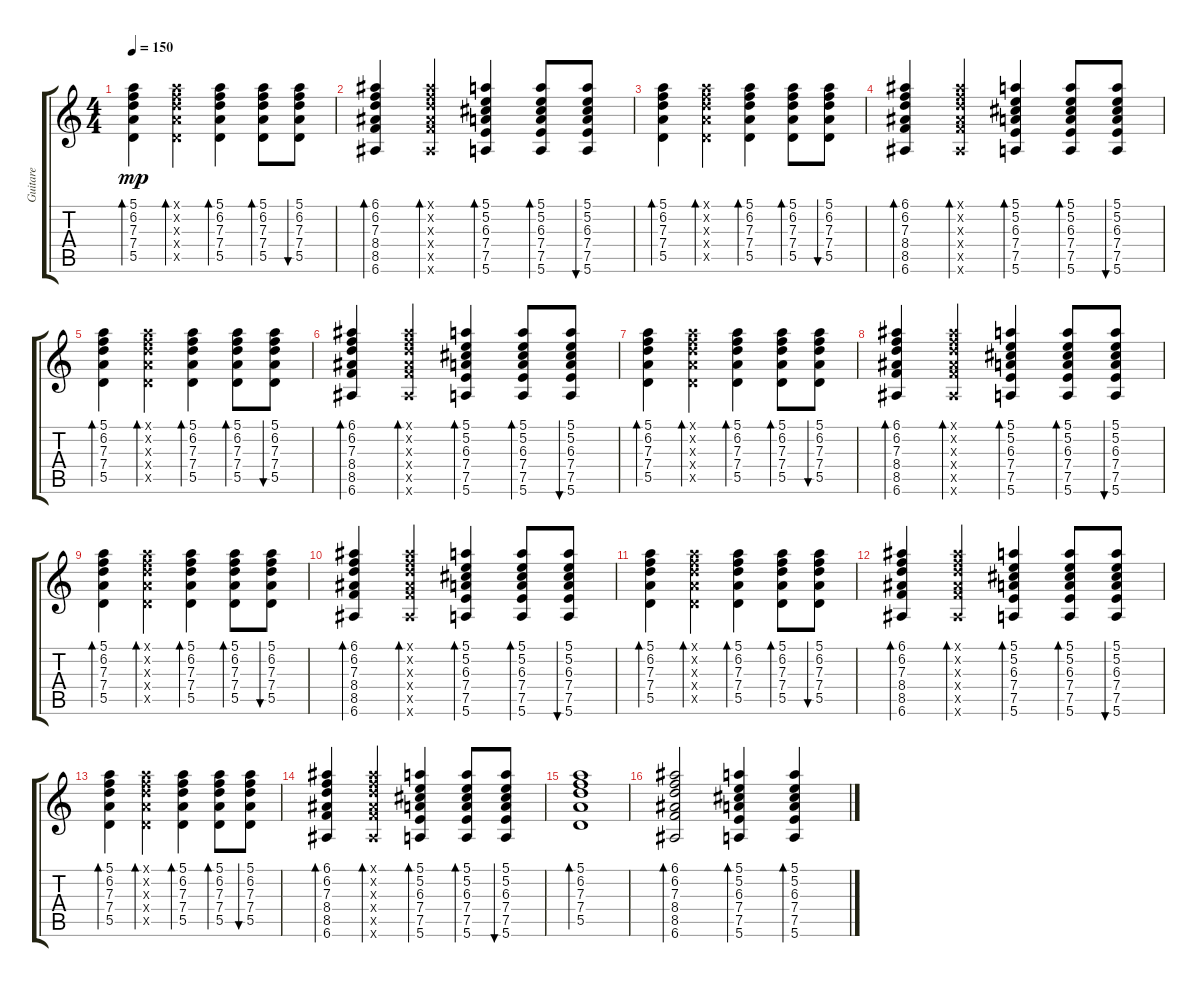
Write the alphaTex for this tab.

\track ("Guitare" "Guitare") {instrument acousticguitarsteel}
\staff {score tabs}
\tuning (E4 B3 G3 D3 A2 E2) {hide}
\ts (4 4)
\tempo 150
\clef g2
\ks c
(5.1 6.2 7.3 7.4 5.5).4{bd 60 dy mp} (5.1{x} 6.2{x} 7.3{x} 7.4{x} 5.5{x}).4{bd 60} (5.1 6.2 7.3 7.4 5.5).4{bd 60} (5.1 6.2 7.3 7.4 5.5).8{bd 60} (5.1 6.2 7.3 7.4 5.5).8{bu 60} |
(6.1 6.2 7.3 8.4 8.5 6.6).4{bd 60} (6.1{x} 6.2{x} 7.3{x} 8.4{x} 8.5{x} 6.6{x}).4{bd 60} (5.1 5.2 6.3 7.4 7.5 5.6).4{bd 60} (5.1 5.2 6.3 7.4 7.5 5.6).8{bd 60} (5.1 5.2 6.3 7.4 7.5 5.6).8{bu 60} |
(5.1 6.2 7.3 7.4 5.5).4{bd 60} (5.1{x} 6.2{x} 7.3{x} 7.4{x} 5.5{x}).4{bd 60} (5.1 6.2 7.3 7.4 5.5).4{bd 60} (5.1 6.2 7.3 7.4 5.5).8{bd 60} (5.1 6.2 7.3 7.4 5.5).8{bu 60} |
(6.1 6.2 7.3 8.4 8.5 6.6).4{bd 60} (6.1{x} 6.2{x} 7.3{x} 8.4{x} 8.5{x} 6.6{x}).4{bd 60} (5.1 5.2 6.3 7.4 7.5 5.6).4{bd 60} (5.1 5.2 6.3 7.4 7.5 5.6).8{bd 60} (5.1 5.2 6.3 7.4 7.5 5.6).8{bu 60} |
(5.1 6.2 7.3 7.4 5.5).4{bd 60} (5.1{x} 6.2{x} 7.3{x} 7.4{x} 5.5{x}).4{bd 60} (5.1 6.2 7.3 7.4 5.5).4{bd 60} (5.1 6.2 7.3 7.4 5.5).8{bd 60} (5.1 6.2 7.3 7.4 5.5).8{bu 60} |
(6.1 6.2 7.3 8.4 8.5 6.6).4{bd 60} (6.1{x} 6.2{x} 7.3{x} 8.4{x} 8.5{x} 6.6{x}).4{bd 60} (5.1 5.2 6.3 7.4 7.5 5.6).4{bd 60} (5.1 5.2 6.3 7.4 7.5 5.6).8{bd 60} (5.1 5.2 6.3 7.4 7.5 5.6).8{bu 60} |
(5.1 6.2 7.3 7.4 5.5).4{bd 60} (5.1{x} 6.2{x} 7.3{x} 7.4{x} 5.5{x}).4{bd 60} (5.1 6.2 7.3 7.4 5.5).4{bd 60} (5.1 6.2 7.3 7.4 5.5).8{bd 60} (5.1 6.2 7.3 7.4 5.5).8{bu 60} |
(6.1 6.2 7.3 8.4 8.5 6.6).4{bd 60} (6.1{x} 6.2{x} 7.3{x} 8.4{x} 8.5{x} 6.6{x}).4{bd 60} (5.1 5.2 6.3 7.4 7.5 5.6).4{bd 60} (5.1 5.2 6.3 7.4 7.5 5.6).8{bd 60} (5.1 5.2 6.3 7.4 7.5 5.6).8{bu 60} |
(5.1 6.2 7.3 7.4 5.5).4{bd 60} (5.1{x} 6.2{x} 7.3{x} 7.4{x} 5.5{x}).4{bd 60} (5.1 6.2 7.3 7.4 5.5).4{bd 60} (5.1 6.2 7.3 7.4 5.5).8{bd 60} (5.1 6.2 7.3 7.4 5.5).8{bu 60} |
(6.1 6.2 7.3 8.4 8.5 6.6).4{bd 60} (6.1{x} 6.2{x} 7.3{x} 8.4{x} 8.5{x} 6.6{x}).4{bd 60} (5.1 5.2 6.3 7.4 7.5 5.6).4{bd 60} (5.1 5.2 6.3 7.4 7.5 5.6).8{bd 60} (5.1 5.2 6.3 7.4 7.5 5.6).8{bu 60} |
(5.1 6.2 7.3 7.4 5.5).4{bd 60} (5.1{x} 6.2{x} 7.3{x} 7.4{x} 5.5{x}).4{bd 60} (5.1 6.2 7.3 7.4 5.5).4{bd 60} (5.1 6.2 7.3 7.4 5.5).8{bd 60} (5.1 6.2 7.3 7.4 5.5).8{bu 60} |
(6.1 6.2 7.3 8.4 8.5 6.6).4{bd 60} (6.1{x} 6.2{x} 7.3{x} 8.4{x} 8.5{x} 6.6{x}).4{bd 60} (5.1 5.2 6.3 7.4 7.5 5.6).4{bd 60} (5.1 5.2 6.3 7.4 7.5 5.6).8{bd 60} (5.1 5.2 6.3 7.4 7.5 5.6).8{bu 60} |
(5.1 6.2 7.3 7.4 5.5).4{bd 60} (5.1{x} 6.2{x} 7.3{x} 7.4{x} 5.5{x}).4{bd 60} (5.1 6.2 7.3 7.4 5.5).4{bd 60} (5.1 6.2 7.3 7.4 5.5).8{bd 60} (5.1 6.2 7.3 7.4 5.5).8{bu 60} |
(6.1 6.2 7.3 8.4 8.5 6.6).4{bd 60} (6.1{x} 6.2{x} 7.3{x} 8.4{x} 8.5{x} 6.6{x}).4{bd 60} (5.1 5.2 6.3 7.4 7.5 5.6).4{bd 60} (5.1 5.2 6.3 7.4 7.5 5.6).8{bd 60} (5.1 5.2 6.3 7.4 7.5 5.6).8{bu 60} |
(5.1 6.2 7.3 7.4 5.5).1{bd 60} |
(6.1 6.2 7.3 8.4 8.5 6.6).2{bd 60} (5.1 5.2 6.3 7.4 7.5 5.6).4{bd 60} (5.1 5.2 6.3 7.4 7.5 5.6).4{bd 60}
